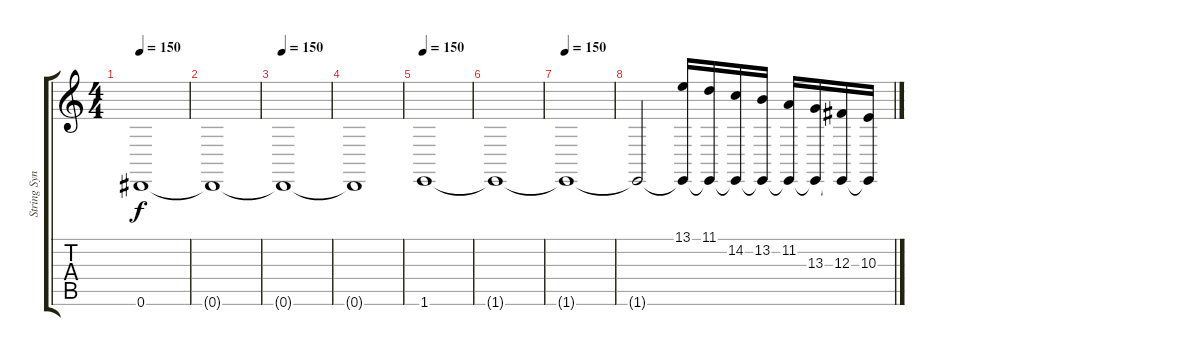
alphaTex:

\track ("String Synth" "String Syn") {instrument synthstrings1}
\staff {score tabs}
\tuning (Eb4 Bb3 Gb3 Db3 Ab2 Eb2) {hide}
\ts (4 4)
\tempo 150
\clef g2
\ks c
0.6.1{dy f balance 16} |
0.6{t}.1 |
\tempo 150
0.6{t}.1{balance 0} |
0.6{t}.1 |
\tempo 150
1.6.1{balance 16} |
1.6{t}.1 |
\tempo 150
1.6{t}.1{balance 0} |
1.6{t}.2 (13.1 1.6{t}).16{balance 8 instrument stringensemble1} (11.1 1.6{t}).16 (14.2 1.6{t}).16 (13.2 1.6{t}).16 (11.2 1.6{t}).16 (13.3 1.6{t}).16 (12.3 1.6{t}).16 (10.3 1.6{t}).16
